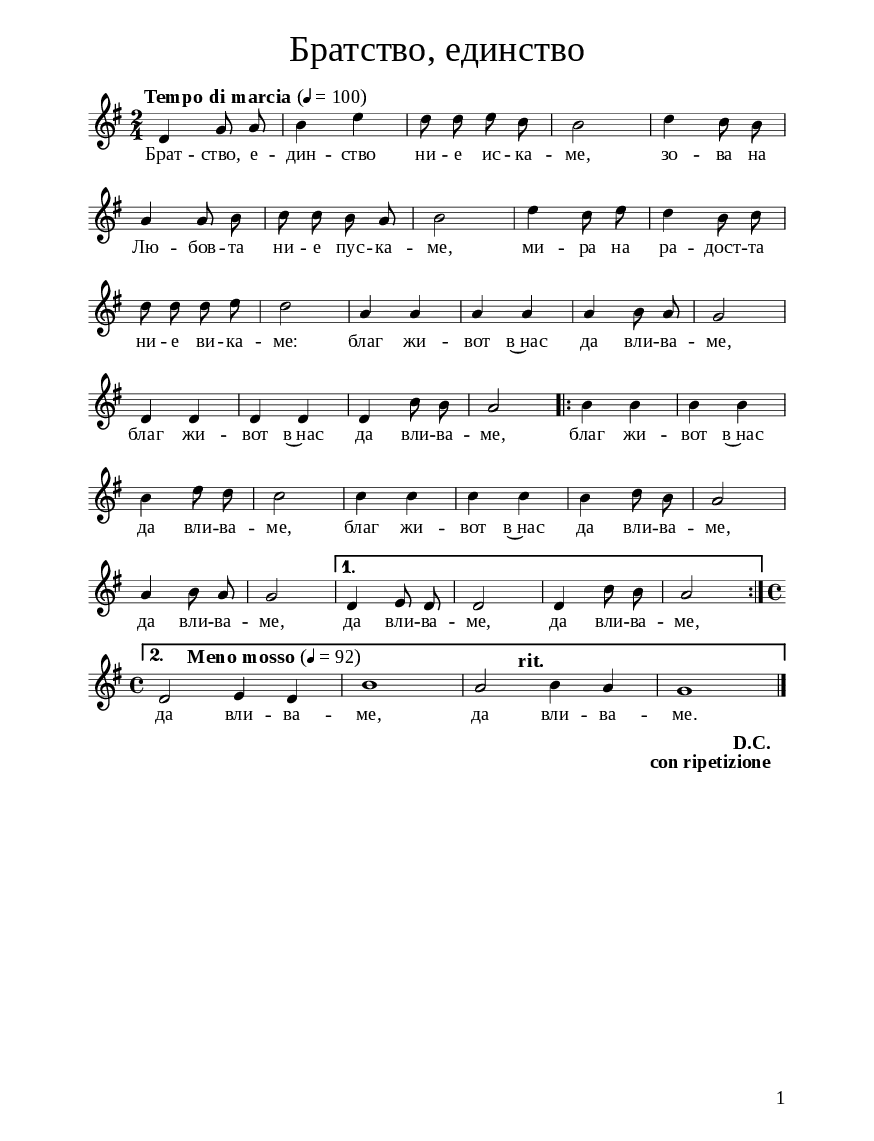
\version "2.24.3"

% include paper part and global functions
\include "include/globals.ily"
\bookpart {
  \label #'ref020
  \tocItem \markup "Братство, единство"
  \include "include/bookpart-paper.ily"
  \score {
    \include "include/score-layout.ily"
    \new Voice \absolute {
      \clef treble
      \key g \major
      \time 2/4
      \tempoFunc "Tempo di marcia" 4 "100"
      \autoBeamOff

      d'4 g'8 a'8 | b'4 e''4 | d''8 d''8 e''8 c''8 | b'2| d''4 c''8 b'8 | \break
      a'4 a'8 b'8 | c''8 c''8 b'8  a'8| b'2 | e''4 c''8 e''8 | d''4 b'8 c''8 | \break
      d''8 d''8 d''8 e''8 | d''2 | a'4 a'4 | a'4 a'4 | a'4 b'8 a'8 | g'2 | \break
      d'4 d'4 | d'4 d'4 | d'4 c''8 b'8 | a'2 \repeat volta 2 {
        b'4 b'4 | b'4 b'4 | \break
        b'4 e''8 d''8 | c''2 | c''4 c''4|c''4 c''4| b'4 d''8 b'8 |a'2 |\break
        a'4 b'8 a'8 | g'2|
      }
      \alternative {
        { d'4 e'8 d'8 | d'2 | d'4 c''8 b'8| a'2 }
        {
          \time 4/4 \break
          \override Score.MetronomeMark.outside-staff-priority = #99
          \override Score.MetronomeMark.X-extent=#'(-5.5 . 0)
          \tempoFunc "Meno mosso" 4 "92"
          d'2 e'4 d'4 | b'1 | \tempo "rit." a'2 b'4 a'4 | g'1| \bar "|." \break
        }
      }
    }

    \addlyrics {
      Брат -- ство, е -- дин -- ство ни -- е ис -- ка -- ме,
      зо -- ва на Лю -- бов -- та ни -- е пус -- ка -- ме, ми -- ра на ра -- дост -- та
      ни -- е ви -- ка -- ме: благ жи -- вот в~нас да вли -- ва -- ме,
      благ жи -- вот в~нас да вли -- ва -- ме, благ жи -- вот в~нас
      да вли -- ва -- ме, благ жи -- вот в~нас да вли -- ва -- ме,
      да вли -- ва -- ме, да вли -- ва -- ме, да вли -- ва -- ме,
      да вли -- ва -- ме, да вли -- ва -- ме.
    }

    \header {
      title = \titleFunc #'ref_desc_1 " Братство, единство " "Bratstvo, edinstvo"
    }

    \midi{}

  } % score
  \markup \dc-two "D.C." "con ripetizione"

} % bookpart
